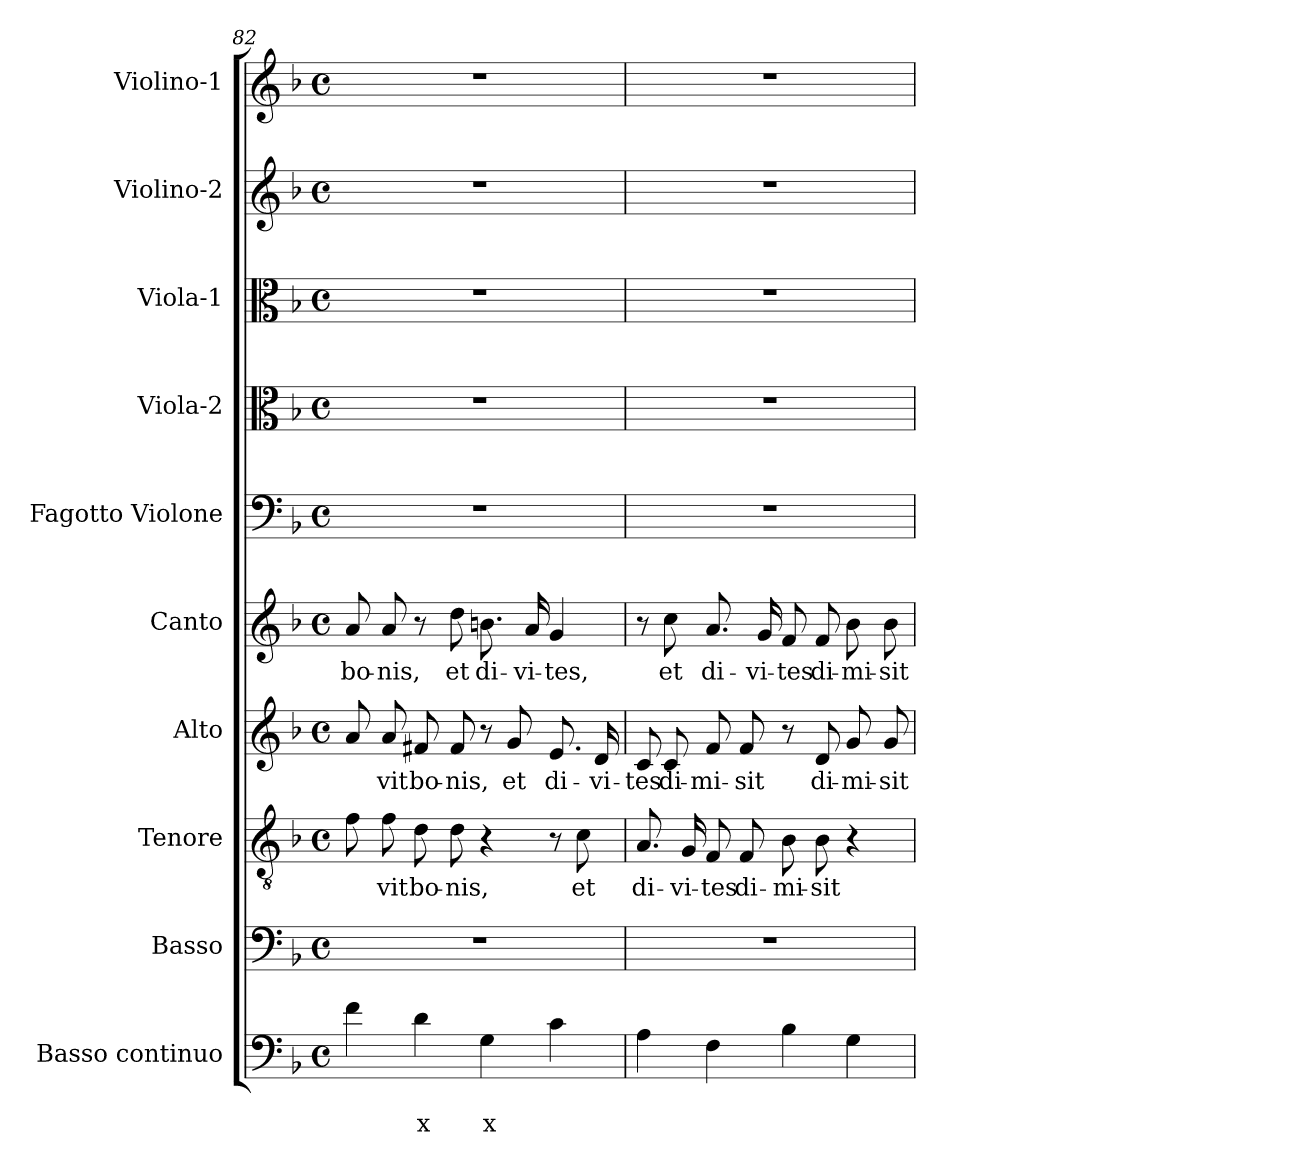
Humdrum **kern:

**kern	**text	**text	**kern	**kern	**text	**kern	**text	**kern	**text	**kern	**kern	**kern	**kern	**kern
*part10	*part10	*part10	*part9	*part8	*part8	*part7	*part7	*part6	*part6	*part5	*part4	*part3	*part2	*part1
*staff10	*staff10	*staff10	*staff9	*staff8	*staff8	*staff7	*staff7	*staff6	*staff6	*staff5	*staff4	*staff3	*staff2	*staff1
*I"Basso continuo	*	*	*I"Basso	*I"Tenore	*	*I"Alto	*	*I"Canto	*	*I"Fagotto Violone	*I"Viola-2	*I"Viola-1	*I"Violino-2	*I"Violino-1
!!LO:PB:g=z
*clefF4	*	*	*clefF4	*clefGv2	*	*clefG2	*	*clefG2	*	*clefF4	*clefC3	*clefC3	*clefG2	*clefG2
*k[b-]	*	*	*k[b-]	*k[b-]	*	*k[b-]	*	*k[b-]	*	*k[b-]	*k[b-]	*k[b-]	*k[b-]	*k[b-]
*F:	*	*	*F:	*F:	*	*F:	*	*F:	*	*F:	*F:	*F:	*F:	*F:
*M4/4	*	*	*M4/4	*M4/4	*	*M4/4	*	*M4/4	*	*M4/4	*M4/4	*M4/4	*M4/4	*M4/4
*met(c)	*	*	*met(c)	*met(c)	*	*met(c)	*	*met(c)	*	*met(c)	*met(c)	*met(c)	*met(c)	*met(c)
=82	=82	=82	=82	=82	=82	=82	=82	=82	=82	=82	=82	=82	=82	=82
!	!	!	!	!	!	!	!	!	!LO:LY:b	!	!	!	!	!
4f\	.	.	1r	8f\	.	8a/	.	8a/	bo-	1r	1r	1r	1r	1r
!	!	!	!	!	!LO:LY:b	!	!	!	!	!	!	!	!	!
!	!	!	!	!	!	!	!LO:LY:b	!	!	!	!	!	!	!
!	!	!	!	!	!	!	!	!	!LO:LY:b	!	!	!	!	!
.	.	.	.	8f\	-vit	8a/	-vit	8a/	-nis,	.	.	.	.	.
!	!	!LO:LY:b	!	!	!	!	!	!	!	!	!	!	!	!
!	!	!	!	!	!LO:LY:b	!	!	!	!	!	!	!	!	!
!	!	!	!	!	!	!	!LO:LY:b	!	!	!	!	!	!	!
4d\	.	x	.	8d\	bo-	8f#X/	bo-	8r	.	.	.	.	.	.
!	!	!	!	!	!LO:LY:b	!	!	!	!	!	!	!	!	!
!	!	!	!	!	!	!	!LO:LY:b	!	!	!	!	!	!	!
!	!	!	!	!	!	!	!	!	!LO:LY:b	!	!	!	!	!
.	.	.	.	8d\	-nis,	8f#/	-nis,	8dd\	et	.	.	.	.	.
!	!	!LO:LY:b	!	!	!	!	!	!	!	!	!	!	!	!
!	!	!	!	!	!	!	!	!	!LO:LY:b	!	!	!	!	!
4G\	.	x	.	4r	.	8r	.	8.bn\	di-	.	.	.	.	.
!	!	!	!	!	!	!	!LO:LY:b	!	!	!	!	!	!	!
.	.	.	.	.	.	8g/	et	.	.	.	.	.	.	.
!	!	!	!	!	!	!	!	!	!LO:LY:b	!	!	!	!	!
.	.	.	.	.	.	.	.	16a/	-vi-	.	.	.	.	.
!	!	!	!	!	!	!	!LO:LY:b	!	!	!	!	!	!	!
!	!	!	!	!	!	!	!	!	!LO:LY:b	!	!	!	!	!
4c\	.	.	.	8r	.	8.e/	di-	4g/	-tes,	.	.	.	.	.
!	!	!	!	!	!LO:LY:b	!	!	!	!	!	!	!	!	!
.	.	.	.	8c\	et	.	.	.	.	.	.	.	.	.
!	!	!	!	!	!	!	!LO:LY:b	!	!	!	!	!	!	!
.	.	.	.	.	.	16d/	-vi-	.	.	.	.	.	.	.
=83	=83	=83	=83	=83	=83	=83	=83	=83	=83	=83	=83	=83	=83	=83
!	!	!	!	!	!LO:LY:b	!	!	!	!	!	!	!	!	!
!	!	!	!	!	!	!	!LO:LY:b	!	!	!	!	!	!	!
4A\	.	.	1r	8.A/	di-	8c/	-tes	8r	.	1r	1r	1r	1r	1r
!	!	!	!	!	!	!	!LO:LY:b	!	!	!	!	!	!	!
!	!	!	!	!	!	!	!	!	!LO:LY:b	!	!	!	!	!
.	.	.	.	.	.	8c/	di-	8cc\	et	.	.	.	.	.
!	!	!	!	!	!LO:LY:b	!	!	!	!	!	!	!	!	!
.	.	.	.	16G/	-vi-	.	.	.	.	.	.	.	.	.
!	!	!	!	!	!LO:LY:b	!	!	!	!	!	!	!	!	!
!	!	!	!	!	!	!	!LO:LY:b	!	!	!	!	!	!	!
!	!	!	!	!	!	!	!	!	!LO:LY:b	!	!	!	!	!
4F\	.	.	.	8F/	-tes	8f/	-mi-	8.a/	di-	.	.	.	.	.
!	!	!	!	!	!LO:LY:b	!	!	!	!	!	!	!	!	!
!	!	!	!	!	!	!	!LO:LY:b	!	!	!	!	!	!	!
.	.	.	.	8F/	di-	8f/	-sit	.	.	.	.	.	.	.
!	!	!	!	!	!	!	!	!	!LO:LY:b	!	!	!	!	!
.	.	.	.	.	.	.	.	16g/	-vi-	.	.	.	.	.
!	!	!	!	!	!LO:LY:b	!	!	!	!	!	!	!	!	!
!	!	!	!	!	!	!	!	!	!LO:LY:b	!	!	!	!	!
4B-\	.	.	.	8B-\	-mi-	8r	.	8f/	-tes	.	.	.	.	.
!	!	!	!	!	!LO:LY:b	!	!	!	!	!	!	!	!	!
!	!	!	!	!	!	!	!LO:LY:b	!	!	!	!	!	!	!
!	!	!	!	!	!	!	!	!	!LO:LY:b	!	!	!	!	!
.	.	.	.	8B-\	-sit	8d/	di-	8f/	di-	.	.	.	.	.
!	!	!	!	!	!	!	!LO:LY:b	!	!	!	!	!	!	!
!	!	!	!	!	!	!	!	!	!LO:LY:b	!	!	!	!	!
4G\	.	.	.	4r	.	8g/	-mi-	8b-\	-mi-	.	.	.	.	.
!	!	!	!	!	!	!	!LO:LY:b	!	!	!	!	!	!	!
!	!	!	!	!	!	!	!	!	!LO:LY:b	!	!	!	!	!
.	.	.	.	.	.	8g/	-sit	8b-\	-sit	.	.	.	.	.
=	=	=	=	=	=	=	=	=	=	=	=	=	=	=
*-	*-	*-	*-	*-	*-	*-	*-	*-	*-	*-	*-	*-	*-	*-
